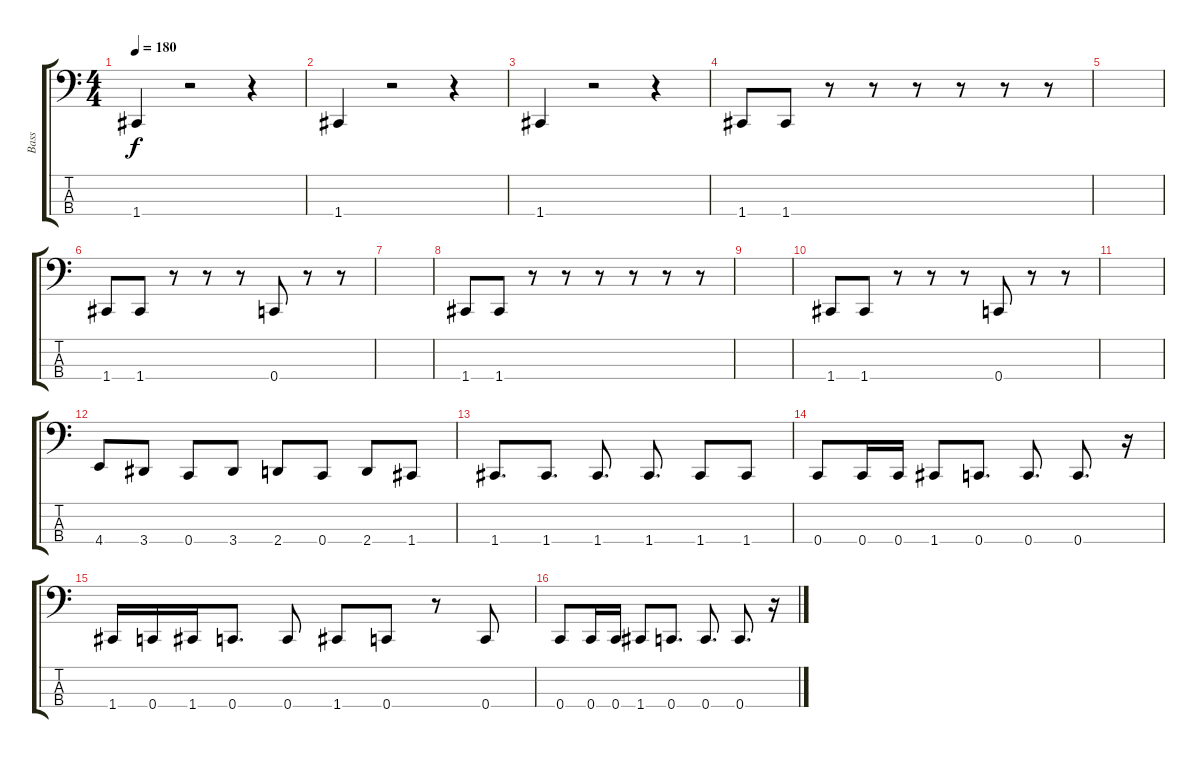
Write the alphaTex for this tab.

\track ("Bass" "Bass") {instrument electricbasspick}
\staff {score tabs}
\tuning (F2 C2 G1 C1) {hide}
\ts (4 4)
\tempo 180
\clef f4
\ks c
1.4.4{dy f} r.2 r.4 |
1.4.4 r.2 r.4 |
1.4.4 r.2 r.4 |
1.4.8 1.4.8 r.8 r.8 r.8 r.8 r.8 r.8 |
|
1.4.8 1.4.8 r.8 r.8 r.8 0.4.8 r.8 r.8 |
|
1.4.8 1.4.8 r.8 r.8 r.8 r.8 r.8 r.8 |
|
1.4.8 1.4.8 r.8 r.8 r.8 0.4.8 r.8 r.8 |
|
4.4.8 3.4.8 0.4.8 3.4.8 2.4.8 0.4.8 2.4.8 1.4.8 |
1.4.8{d} 1.4.8{d} 1.4.8{d} 1.4.8{d} 1.4.8 1.4.8 |
0.4.8 0.4.16 0.4.16 1.4.8 0.4.8{d} 0.4.8{d} 0.4.8{d} r.16 |
1.4.16 0.4.16 1.4.16 0.4.8{d} 0.4.8 1.4.8 0.4.8 r.8 0.4.8 |
0.4.8 0.4.16 0.4.16 1.4.8 0.4.8{d} 0.4.8{d} 0.4.8{d} r.16
